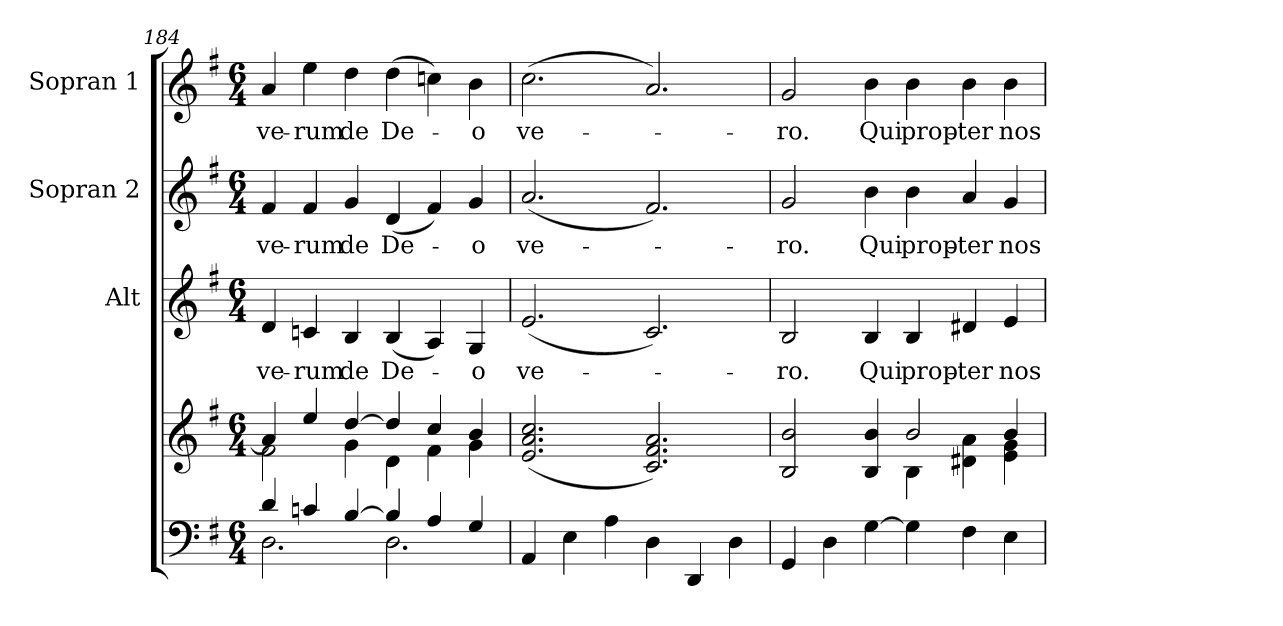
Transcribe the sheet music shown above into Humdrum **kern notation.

**kern	**kern	**kern	**text	**kern	**text	**kern	**text
*part4	*part4	*part3	*part3	*part2	*part2	*part1	*part1
*staff5	*staff4	*staff3	*staff3	*staff2	*staff2	*staff1	*staff1
*	*	*I"Alt	*	*I"Sopran 2	*	*I"Sopran 1	*
*	*	*I'A.	*	*I'S. 2	*	*I'S. 1	*
*clefF4	*clefG2	*clefG2	*	*clefG2	*	*clefG2	*
*k[f#]	*k[f#]	*k[f#]	*	*k[f#]	*	*k[f#]	*
*G:	*G:	*G:	*	*G:	*	*G:	*
*M6/4	*M6/4	*M6/4	*	*M6/4	*	*M6/4	*
=184	=184	=184	=184	=184	=184	=184	=184
*^	*^	*	*	*	*	*	*
!	!	!	!	!	!LO:LY:b	!	!LO:LY:b	!	!LO:LY:b
4d/	2.D\	4a/]	2f#\	4d/	ve-	4f#/	ve-	4a/	ve-
!	!	!	!	!	!LO:LY:b	!	!LO:LY:b	!	!LO:LY:b
4cn/	.	4ee/	.	4cn/	-rum	4f#/	-rum	4ee\	-rum
!	!	!	!	!	!LO:LY:b	!	!LO:LY:b	!	!LO:LY:b
[>4B/	.	[>4dd/	4g\	4B/	de	4g/	de	4dd\	de
!	!	!	!	!	!LO:LY:b	!	!LO:LY:b	!	!LO:LY:b
4B/]	2.D\	4dd/]	4d\	(<4B/	De-	(<4d/	De-	(>4dd\	De-
4A/	.	4cc/	4f#\	4A/)	.	4f#/)	.	4ccn\)	.
!	!	!	!	!	!LO:LY:b	!	!LO:LY:b	!	!LO:LY:b
4G/	.	4b/	4g\	4G/	-o	4g/	-o	4b\	-o
*v	*v	*	*	*	*	*	*	*	*
=185	=185	=185	=185	=185	=185	=185	=185	=185
!	!	!	!	!LO:LY:b	!	!LO:LY:b	!	!LO:LY:b
*	*v	*v	*	*	*	*	*	*
4AA/	(<2.e/ 2.a/ 2.cc/	(<2.e/	ve-	(<2.a/	ve-	(>2.cc\	ve-
4E\	.	.	.	.	.	.	.
4A\	.	.	.	.	.	.	.
4D\	2.c/ 2.f#/ 2.a/)	2.c/)	.	2.f#/)	.	2.a/)	.
4DD/	.	.	.	.	.	.	.
4D\	.	.	.	.	.	.	.
=186	=186	=186	=186	=186	=186	=186	=186
*	*^	*	*	*	*	*	*
!	!	!	!	!LO:LY:b	!	!LO:LY:b	!	!LO:LY:b
4GG/	2B/ 2b/	2.ryy	2B/	-ro.	2g/	-ro.	2g/	-ro.
4D\	.	.	.	.	.	.	.	.
!	!	!	!	!LO:LY:b	!	!LO:LY:b	!	!LO:LY:b
[4G\	4B/ 4b/	.	4B/	Qui	4b\	Qui	4b\	Qui
!	!	!	!	!LO:LY:b	!	!LO:LY:b	!	!LO:LY:b
4G\]	2b/	4B\	4B/	prop-	4b\	prop-	4b\	prop-
!	!	!	!	!LO:LY:b	!	!LO:LY:b	!	!LO:LY:b
4F#\	.	4d#X\ 4a\	4d#X/	-ter	4a/	-ter	4b\	-ter
!	!	!	!	!LO:LY:b	!	!LO:LY:b	!	!LO:LY:b
4E\	4b/	4e\ 4g\	4e/	nos	4g/	nos	4b\	nos
*	*v	*v	*	*	*	*	*	*
=	=	=	=	=	=	=	=
*-	*-	*-	*-	*-	*-	*-	*-
